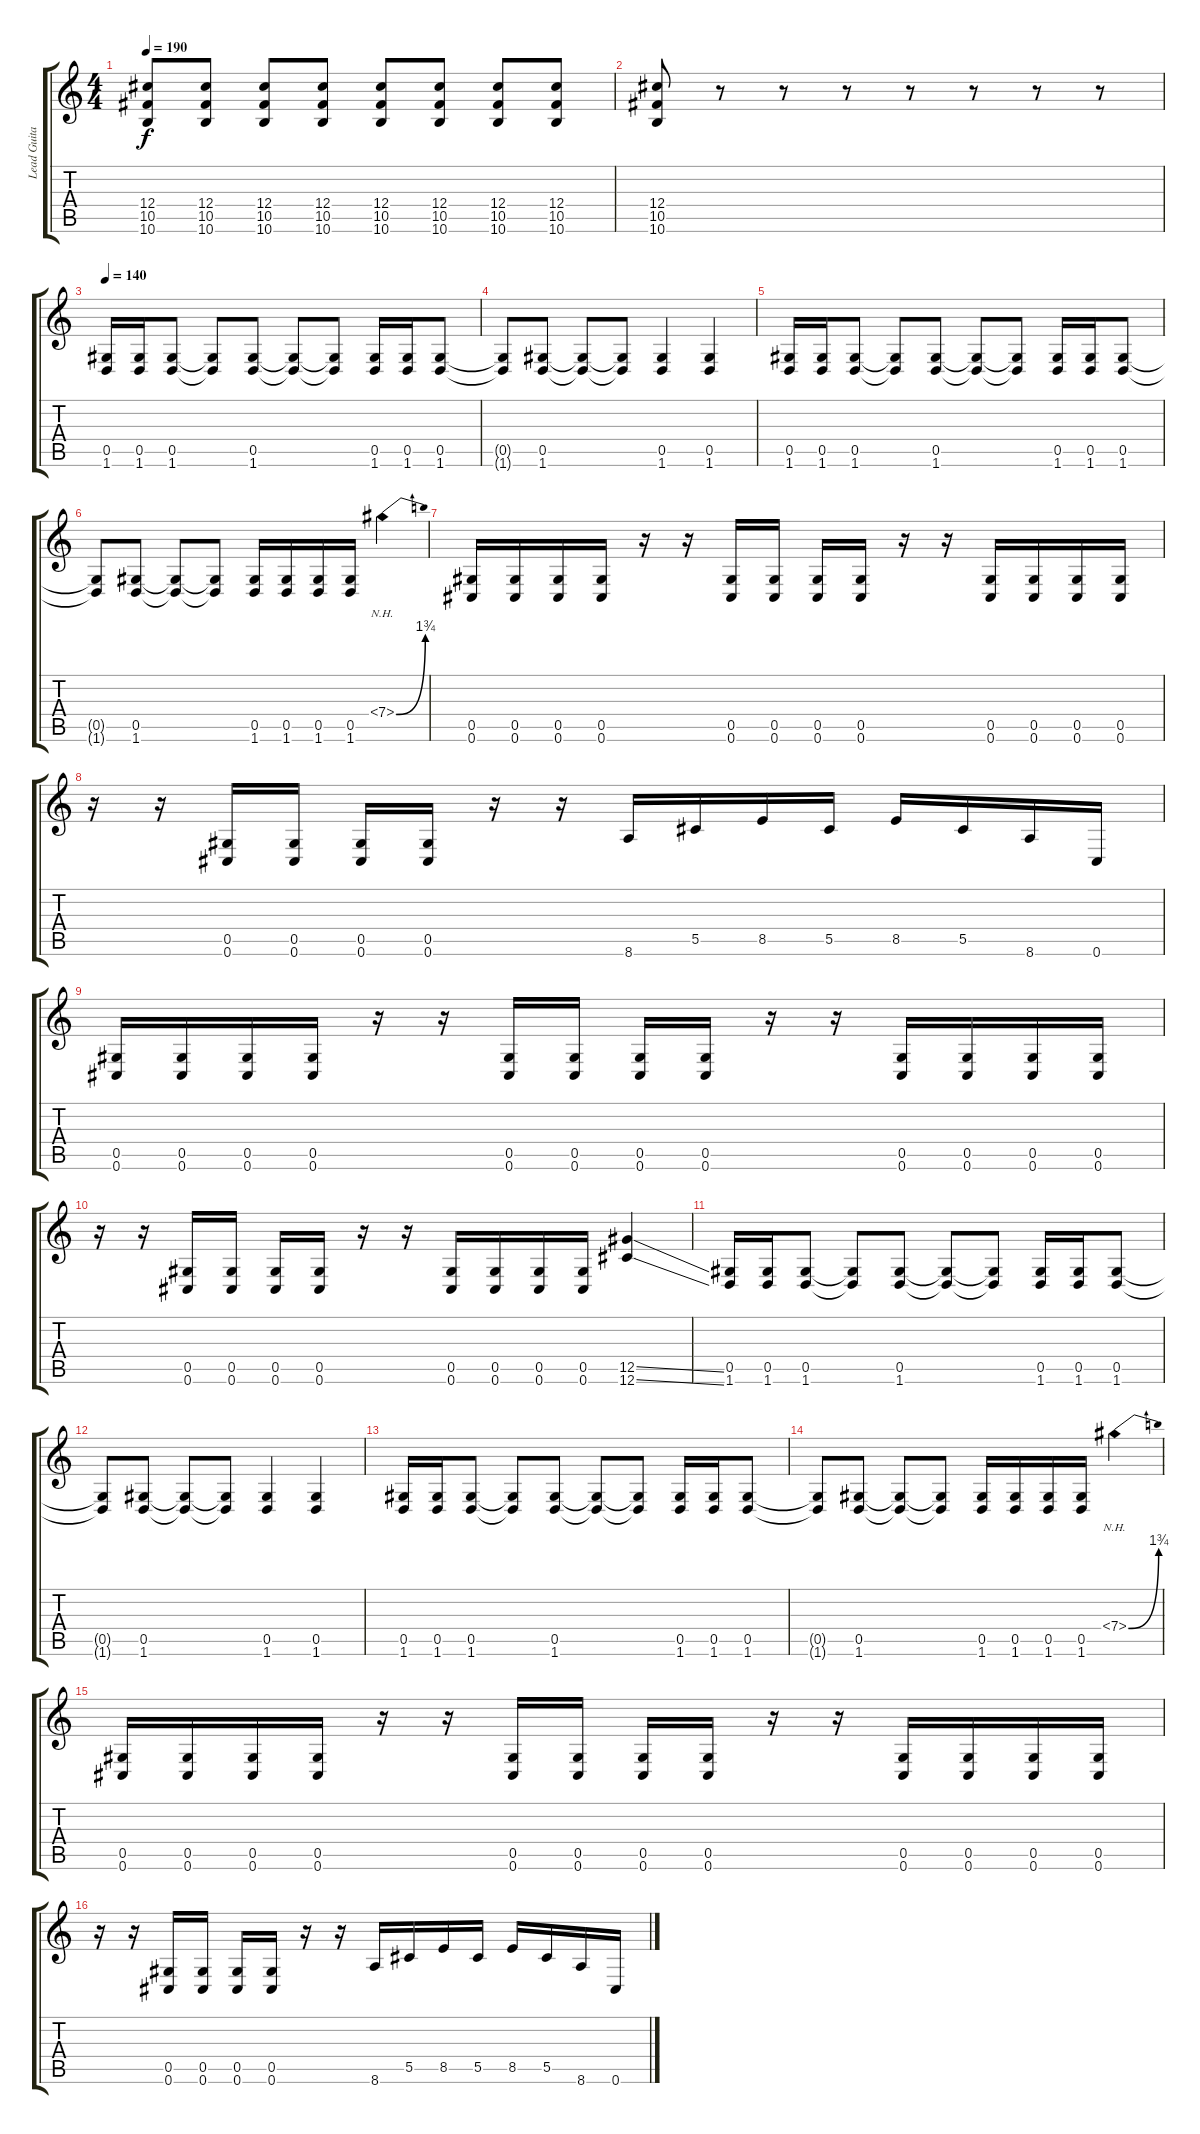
\track ("Lead Guitar - Andrew Whiting" "Lead Guita") {instrument distortionguitar}
\staff {score tabs}
\tuning (Eb4 Bb3 Gb3 Db3 Ab2 Db2) {hide}
\ts (4 4)
\tempo 190
\clef g2
\ks c
(12.4 10.5 10.6).8{dy f} (12.4 10.5 10.6).8 (12.4 10.5 10.6).8 (12.4 10.5 10.6).8 (12.4 10.5 10.6).8 (12.4 10.5 10.6).8 (12.4 10.5 10.6).8 (12.4 10.5 10.6).8 |
(12.4 10.5 10.6).8 r.8 r.8 r.8 r.8 r.8 r.8 r.8 |
\tempo 140
(0.5 1.6).16 (0.5 1.6).16 (0.5 1.6).8 (0.5{t} 1.6{t}).8 (0.5 1.6).8 (0.5{t} 1.6{t}).8 (0.5{t} 1.6{t}).8 (0.5 1.6).16 (0.5 1.6).16 (0.5 1.6).8 |
(0.5{t} 1.6{t}).8 (0.5 1.6).8 (0.5{t} 1.6{t}).8 (0.5{t} 1.6{t}).8 (0.5 1.6).4 (0.5 1.6).4 |
(0.5 1.6).16 (0.5 1.6).16 (0.5 1.6).8 (0.5{t} 1.6{t}).8 (0.5 1.6).8 (0.5{t} 1.6{t}).8 (0.5{t} 1.6{t}).8 (0.5 1.6).16 (0.5 1.6).16 (0.5 1.6).8 |
(0.5{t} 1.6{t}).8 (0.5 1.6).8 (0.5{t} 1.6{t}).8 (0.5{t} 1.6{t}).8 (0.5 1.6).16 (0.5 1.6).16 (0.5 1.6).16 (0.5 1.6).16 7.4{be (bend 0 0 60 7) nh}.4 |
(0.5 0.6).16 (0.5 0.6).16 (0.5 0.6).16 (0.5 0.6).16 r.16 r.16 (0.5 0.6).16 (0.5 0.6).16 (0.5 0.6).16 (0.5 0.6).16 r.16 r.16 (0.5 0.6).16 (0.5 0.6).16 (0.5 0.6).16 (0.5 0.6).16 |
r.16 r.16 (0.5 0.6).16 (0.5 0.6).16 (0.5 0.6).16 (0.5 0.6).16 r.16 r.16 8.6.16 5.5.16 8.5.16 5.5.16 8.5.16 5.5.16 8.6.16 0.6.16 |
(0.5 0.6).16 (0.5 0.6).16 (0.5 0.6).16 (0.5 0.6).16 r.16 r.16 (0.5 0.6).16 (0.5 0.6).16 (0.5 0.6).16 (0.5 0.6).16 r.16 r.16 (0.5 0.6).16 (0.5 0.6).16 (0.5 0.6).16 (0.5 0.6).16 |
r.16 r.16 (0.5 0.6).16 (0.5 0.6).16 (0.5 0.6).16 (0.5 0.6).16 r.16 r.16 (0.5 0.6).16 (0.5 0.6).16 (0.5 0.6).16 (0.5 0.6).16 (12.5{ss} 12.6{ss}).4 |
(0.5 1.6).16 (0.5 1.6).16 (0.5 1.6).8 (0.5{t} 1.6{t}).8 (0.5 1.6).8 (0.5{t} 1.6{t}).8 (0.5{t} 1.6{t}).8 (0.5 1.6).16 (0.5 1.6).16 (0.5 1.6).8 |
(0.5{t} 1.6{t}).8 (0.5 1.6).8 (0.5{t} 1.6{t}).8 (0.5{t} 1.6{t}).8 (0.5 1.6).4 (0.5 1.6).4 |
(0.5 1.6).16 (0.5 1.6).16 (0.5 1.6).8 (0.5{t} 1.6{t}).8 (0.5 1.6).8 (0.5{t} 1.6{t}).8 (0.5{t} 1.6{t}).8 (0.5 1.6).16 (0.5 1.6).16 (0.5 1.6).8 |
(0.5{t} 1.6{t}).8 (0.5 1.6).8 (0.5{t} 1.6{t}).8 (0.5{t} 1.6{t}).8 (0.5 1.6).16 (0.5 1.6).16 (0.5 1.6).16 (0.5 1.6).16 7.4{be (bend 0 0 60 7) nh}.4 |
(0.5 0.6).16 (0.5 0.6).16 (0.5 0.6).16 (0.5 0.6).16 r.16 r.16 (0.5 0.6).16 (0.5 0.6).16 (0.5 0.6).16 (0.5 0.6).16 r.16 r.16 (0.5 0.6).16 (0.5 0.6).16 (0.5 0.6).16 (0.5 0.6).16 |
r.16 r.16 (0.5 0.6).16 (0.5 0.6).16 (0.5 0.6).16 (0.5 0.6).16 r.16 r.16 8.6.16 5.5.16 8.5.16 5.5.16 8.5.16 5.5.16 8.6.16 0.6.16
